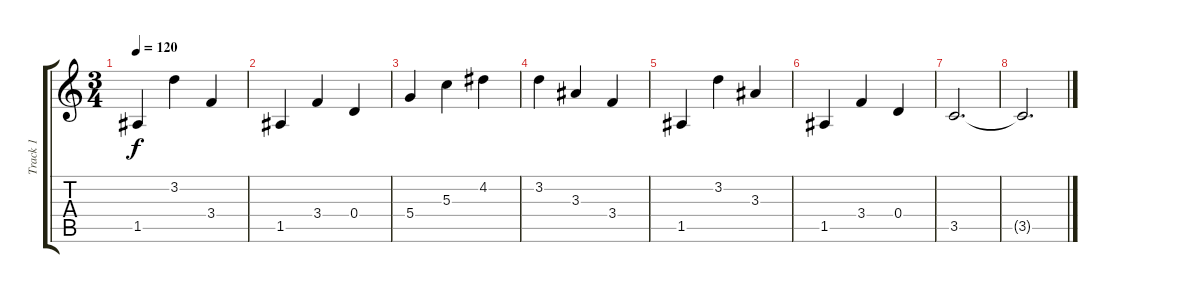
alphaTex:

\track ("Track 1" "Track 1") {instrument electricguitarclean}
\staff {score tabs}
\tuning (E4 B3 G3 D3 A2 E2) {hide}
\ts (3 4)
\tempo 120
\clef g2
\ks c
1.5.4{dy f} 3.2.4 3.4.4 |
1.5.4 3.4.4 0.4.4 |
5.4.4 5.3.4 4.2.4 |
3.2.4 3.3.4 3.4.4 |
1.5.4 3.2.4 3.3.4 |
1.5.4 3.4.4 0.4.4 |
3.5.2{d} |
3.5{t}.2{d}
